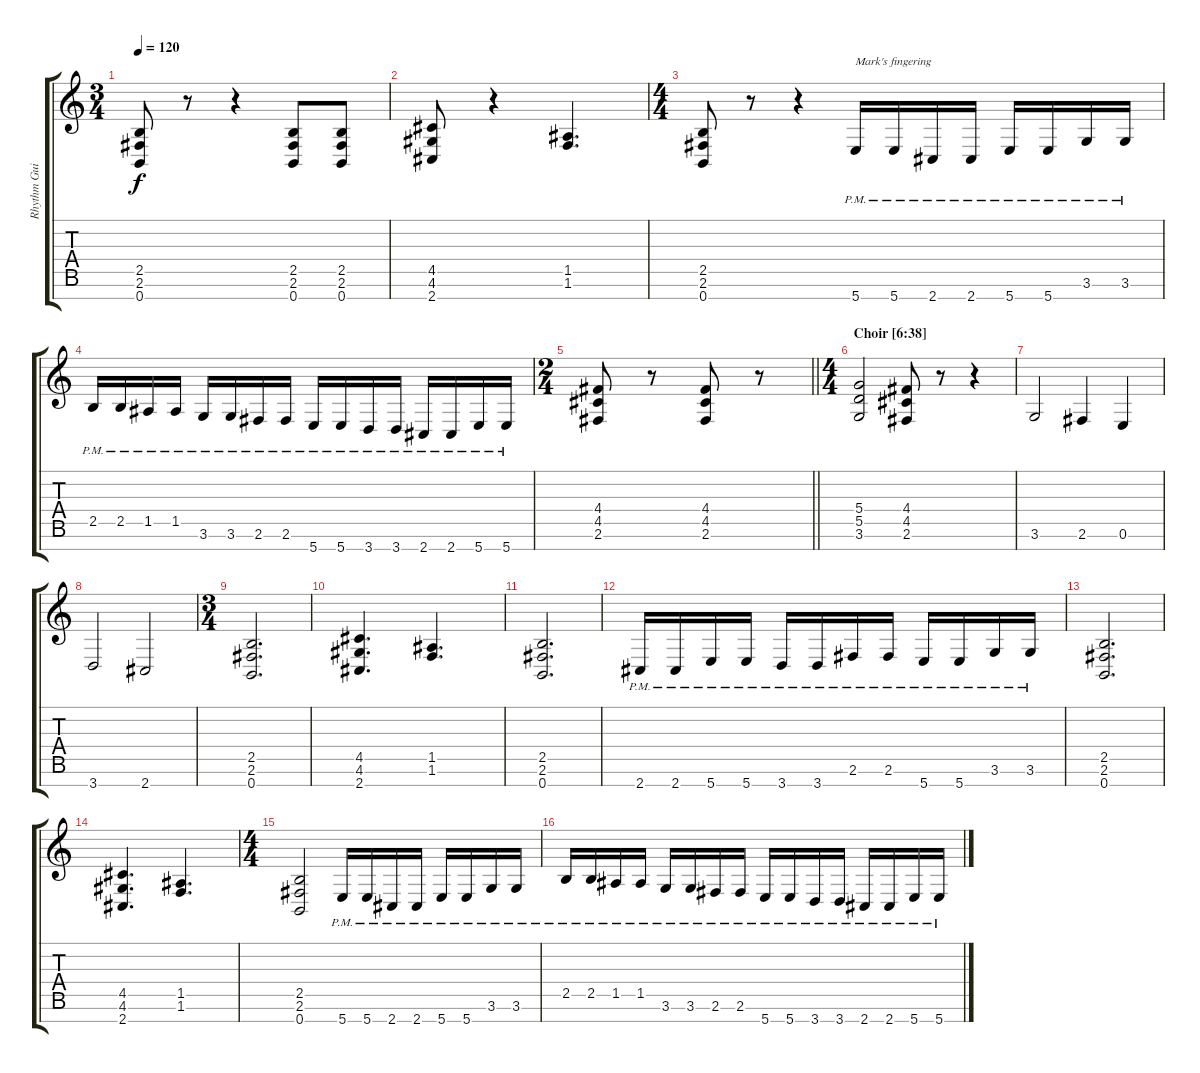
\track ("Rhythm Guitar I" "Rhythm Gui") {instrument distortionguitar}
\staff {score tabs}
\tuning (E4 B3 G3 D3 A2 E2 B1) {hide}
\ts (3 4)
\tempo 120
\clef g2
\ks c
(2.5 2.6 0.7).8{dy f} r.8 r.4 (2.5 2.6 0.7).8 (2.5 2.6 0.7).8 |
(4.5 4.6 2.7).8 r.4 (1.5 1.6).4{d} |
\ts (4 4)
(2.5 2.6 0.7).8 r.8 r.4 5.7{pm}.16{txt "Mark's fingering"} 5.7{pm}.16 2.7{pm}.16 2.7{pm}.16 5.7{pm}.16 5.7{pm}.16 3.6{pm}.16 3.6{pm}.16 |
2.5{pm}.16 2.5{pm}.16 1.5{pm}.16 1.5{pm}.16 3.6{pm}.16 3.6{pm}.16 2.6{pm}.16 2.6{pm}.16 5.7{pm}.16 5.7{pm}.16 3.7{pm}.16 3.7{pm}.16 2.7{pm}.16 2.7{pm}.16 5.7{pm}.16 5.7{pm}.16 |
\ts (2 4)
\barLineRight lightlight
(4.4 4.5 2.6).8 r.8 (4.4 4.5 2.6).8 r.8 |
\ts (4 4)
\section ("" "Choir [6:38]")
(5.4 5.5 3.6).2 (4.4 4.5 2.6).8 r.8 r.4 |
3.6.2 2.6.4 0.6.4 |
3.7.2 2.7.2 |
\ts (3 4)
(2.5 2.6 0.7).2{d} |
(4.5 4.6 2.7).4{d} (1.5 1.6).4{d} |
(2.5 2.6 0.7).2{d} |
2.7{pm}.16 2.7{pm}.16 5.7{pm}.16 5.7{pm}.16 3.7{pm}.16 3.7{pm}.16 2.6{pm}.16 2.6{pm}.16 5.7{pm}.16 5.7{pm}.16 3.6{pm}.16 3.6{pm}.16 |
(2.5 2.6 0.7).2{d} |
(4.5 4.6 2.7).4{d} (1.5 1.6).4{d} |
\ts (4 4)
(2.5 2.6 0.7).2 5.7{pm}.16 5.7{pm}.16 2.7{pm}.16 2.7{pm}.16 5.7{pm}.16 5.7{pm}.16 3.6{pm}.16 3.6{pm}.16 |
2.5{pm}.16 2.5{pm}.16 1.5{pm}.16 1.5{pm}.16 3.6{pm}.16 3.6{pm}.16 2.6{pm}.16 2.6{pm}.16 5.7{pm}.16 5.7{pm}.16 3.7{pm}.16 3.7{pm}.16 2.7{pm}.16 2.7{pm}.16 5.7{pm}.16 5.7{pm}.16
